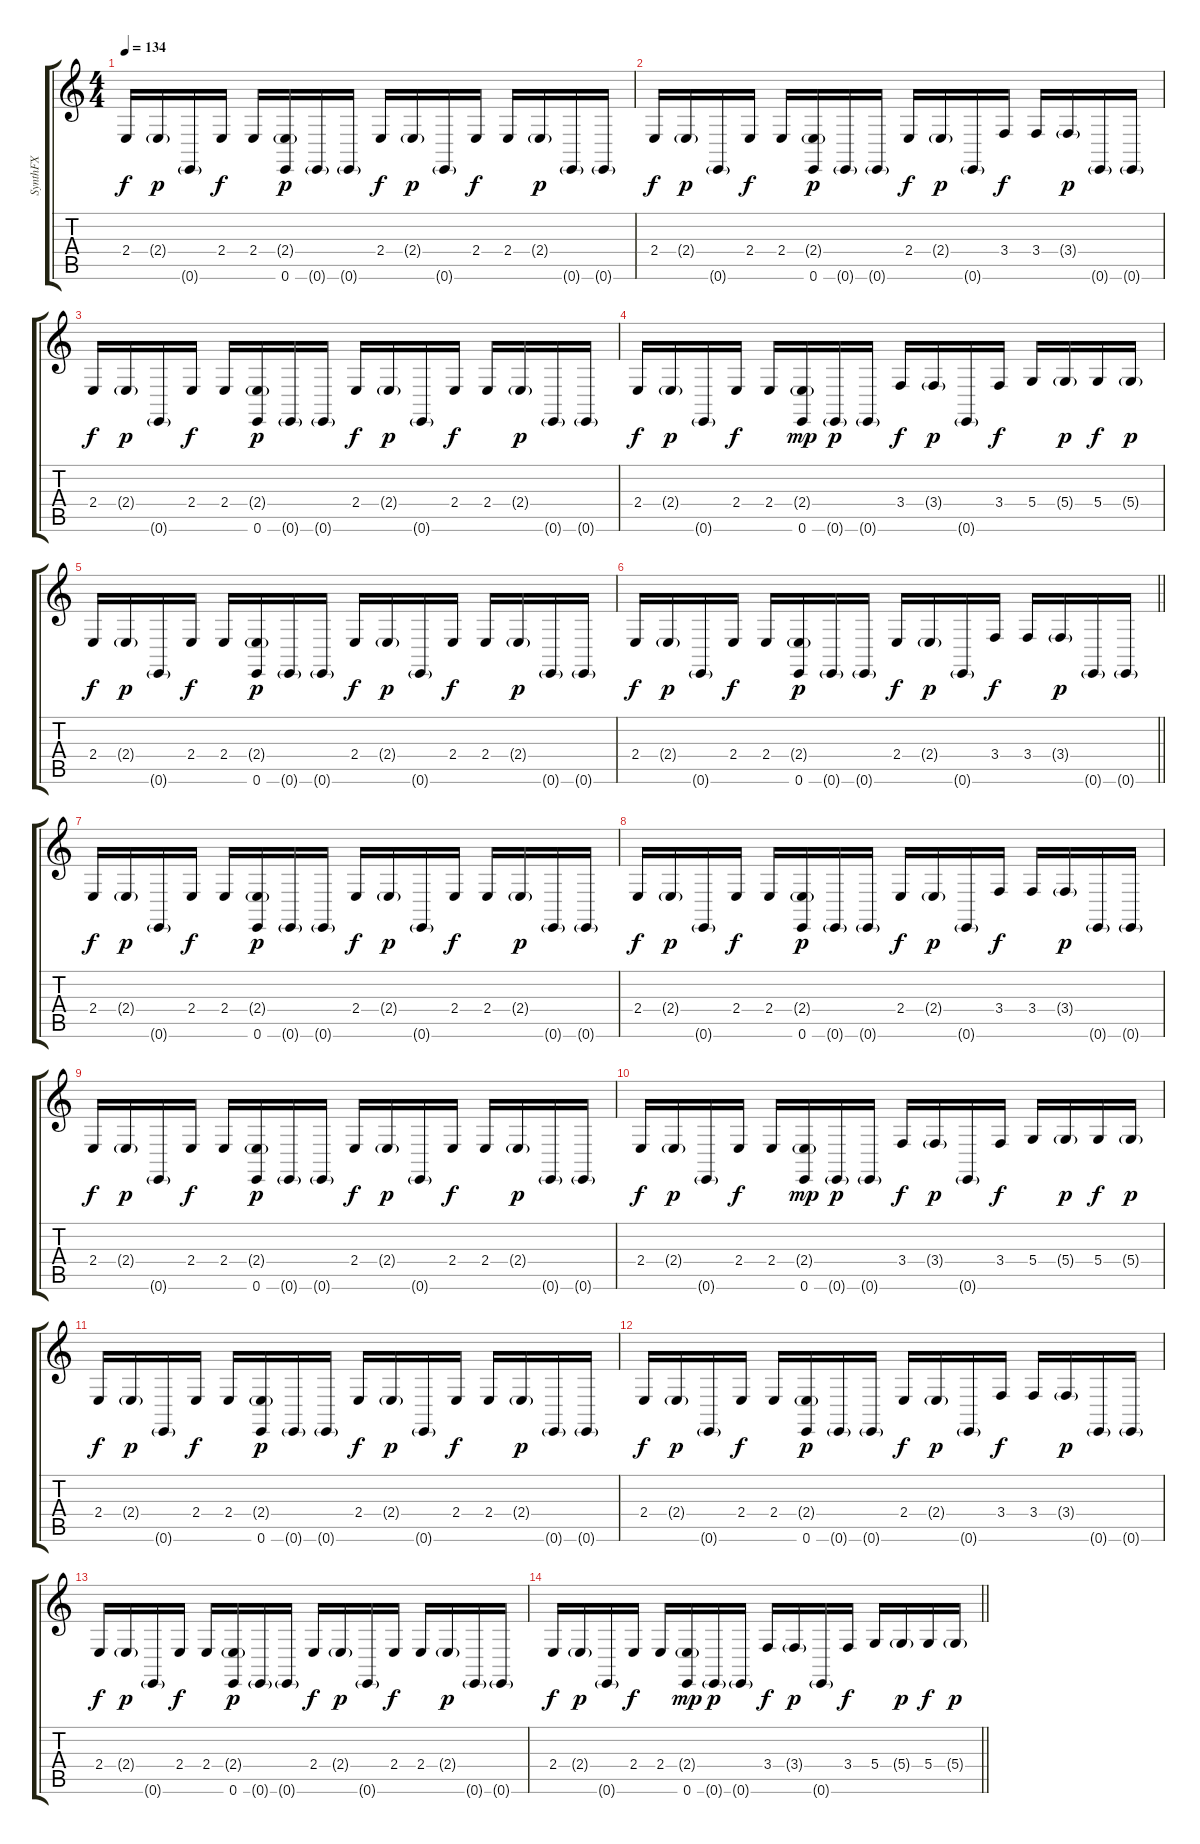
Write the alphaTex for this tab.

\track ("SynthFX" "SynthFX") {instrument lead8bassandlead}
\staff {score tabs}
\tuning (E4 B3 G3 D3 A2 E2) {hide}
\ts (4 4)
\tempo 134
\clef g2
\ks c
2.4.16{dy f} 2.4{g}.16{dy p} 0.6{g}.16 2.4.16{dy f} 2.4.16 (2.4{g} 0.6).16{dy p} 0.6{g}.16 0.6{g}.16 2.4.16{dy f} 2.4{g}.16{dy p} 0.6{g}.16 2.4.16{dy f} 2.4.16 2.4{g}.16{dy p} 0.6{g}.16 0.6{g}.16 |
2.4.16{dy f} 2.4{g}.16{dy p} 0.6{g}.16 2.4.16{dy f} 2.4.16 (2.4{g} 0.6).16{dy p} 0.6{g}.16 0.6{g}.16 2.4.16{dy f} 2.4{g}.16{dy p} 0.6{g}.16 3.4.16{dy f} 3.4.16 3.4{g}.16{dy p} 0.6{g}.16 0.6{g}.16 |
2.4.16{dy f} 2.4{g}.16{dy p} 0.6{g}.16 2.4.16{dy f} 2.4.16 (2.4{g} 0.6).16{dy p} 0.6{g}.16 0.6{g}.16 2.4.16{dy f} 2.4{g}.16{dy p} 0.6{g}.16 2.4.16{dy f} 2.4.16 2.4{g}.16{dy p} 0.6{g}.16 0.6{g}.16 |
2.4.16{dy f} 2.4{g}.16{dy p} 0.6{g}.16 2.4.16{dy f} 2.4.16 (2.4{g} 0.6).16{dy mp} 0.6{g}.16{dy p} 0.6{g}.16 3.4.16{dy f} 3.4{g}.16{dy p} 0.6{g}.16 3.4.16{dy f} 5.4.16 5.4{g}.16{dy p} 5.4.16{dy f} 5.4{g}.16{dy p} |
2.4.16{dy f} 2.4{g}.16{dy p} 0.6{g}.16 2.4.16{dy f} 2.4.16 (2.4{g} 0.6).16{dy p} 0.6{g}.16 0.6{g}.16 2.4.16{dy f} 2.4{g}.16{dy p} 0.6{g}.16 2.4.16{dy f} 2.4.16 2.4{g}.16{dy p} 0.6{g}.16 0.6{g}.16 |
\barLineRight lightlight
2.4.16{dy f} 2.4{g}.16{dy p} 0.6{g}.16 2.4.16{dy f} 2.4.16 (2.4{g} 0.6).16{dy p} 0.6{g}.16 0.6{g}.16 2.4.16{dy f} 2.4{g}.16{dy p} 0.6{g}.16 3.4.16{dy f} 3.4.16 3.4{g}.16{dy p} 0.6{g}.16 0.6{g}.16 |
\section ("" "")
2.4.16{dy f} 2.4{g}.16{dy p} 0.6{g}.16 2.4.16{dy f} 2.4.16 (2.4{g} 0.6).16{dy p} 0.6{g}.16 0.6{g}.16 2.4.16{dy f} 2.4{g}.16{dy p} 0.6{g}.16 2.4.16{dy f} 2.4.16 2.4{g}.16{dy p} 0.6{g}.16 0.6{g}.16 |
2.4.16{dy f} 2.4{g}.16{dy p} 0.6{g}.16 2.4.16{dy f} 2.4.16 (2.4{g} 0.6).16{dy p} 0.6{g}.16 0.6{g}.16 2.4.16{dy f} 2.4{g}.16{dy p} 0.6{g}.16 3.4.16{dy f} 3.4.16 3.4{g}.16{dy p} 0.6{g}.16 0.6{g}.16 |
2.4.16{dy f} 2.4{g}.16{dy p} 0.6{g}.16 2.4.16{dy f} 2.4.16 (2.4{g} 0.6).16{dy p} 0.6{g}.16 0.6{g}.16 2.4.16{dy f} 2.4{g}.16{dy p} 0.6{g}.16 2.4.16{dy f} 2.4.16 2.4{g}.16{dy p} 0.6{g}.16 0.6{g}.16 |
2.4.16{dy f} 2.4{g}.16{dy p} 0.6{g}.16 2.4.16{dy f} 2.4.16 (2.4{g} 0.6).16{dy mp} 0.6{g}.16{dy p} 0.6{g}.16 3.4.16{dy f} 3.4{g}.16{dy p} 0.6{g}.16 3.4.16{dy f} 5.4.16 5.4{g}.16{dy p} 5.4.16{dy f} 5.4{g}.16{dy p} |
2.4.16{dy f} 2.4{g}.16{dy p} 0.6{g}.16 2.4.16{dy f} 2.4.16 (2.4{g} 0.6).16{dy p} 0.6{g}.16 0.6{g}.16 2.4.16{dy f} 2.4{g}.16{dy p} 0.6{g}.16 2.4.16{dy f} 2.4.16 2.4{g}.16{dy p} 0.6{g}.16 0.6{g}.16 |
2.4.16{dy f} 2.4{g}.16{dy p} 0.6{g}.16 2.4.16{dy f} 2.4.16 (2.4{g} 0.6).16{dy p} 0.6{g}.16 0.6{g}.16 2.4.16{dy f} 2.4{g}.16{dy p} 0.6{g}.16 3.4.16{dy f} 3.4.16 3.4{g}.16{dy p} 0.6{g}.16 0.6{g}.16 |
2.4.16{dy f} 2.4{g}.16{dy p} 0.6{g}.16 2.4.16{dy f} 2.4.16 (2.4{g} 0.6).16{dy p} 0.6{g}.16 0.6{g}.16 2.4.16{dy f} 2.4{g}.16{dy p} 0.6{g}.16 2.4.16{dy f} 2.4.16 2.4{g}.16{dy p} 0.6{g}.16 0.6{g}.16 |
\barLineRight lightlight
2.4.16{dy f} 2.4{g}.16{dy p} 0.6{g}.16 2.4.16{dy f} 2.4.16 (2.4{g} 0.6).16{dy mp} 0.6{g}.16{dy p} 0.6{g}.16 3.4.16{dy f} 3.4{g}.16{dy p} 0.6{g}.16 3.4.16{dy f} 5.4.16 5.4{g}.16{dy p} 5.4.16{dy f} 5.4{g}.16{dy p}
